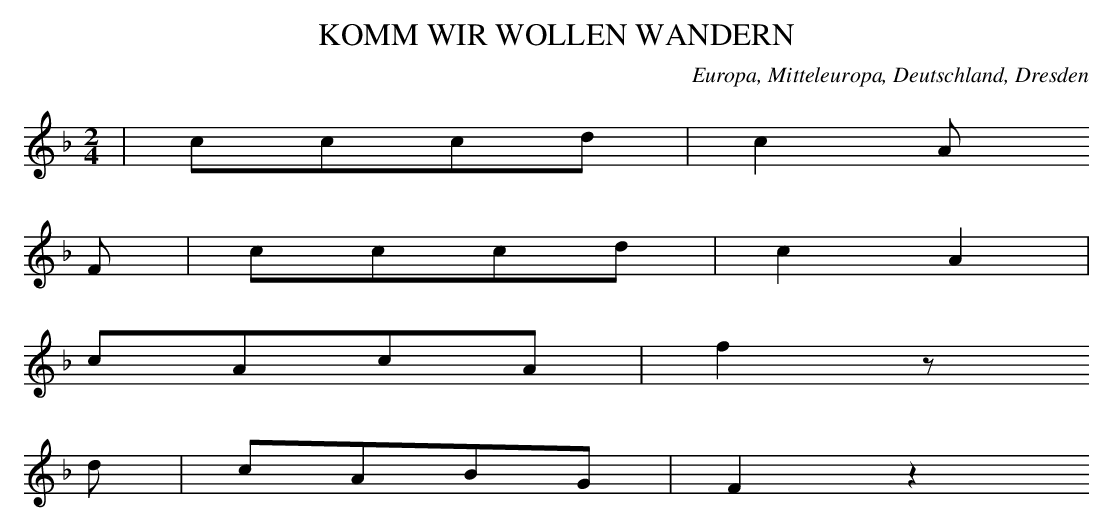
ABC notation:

X:1
T: KOMM WIR WOLLEN WANDERN
O: Europa, Mitteleuropa, Deutschland, Dresden
M: 2/4
L: 1/8
K: F
 | cccd | c2A
F | cccd | c2A2 |
cAcA | f2z
d | cABG | F2z2
